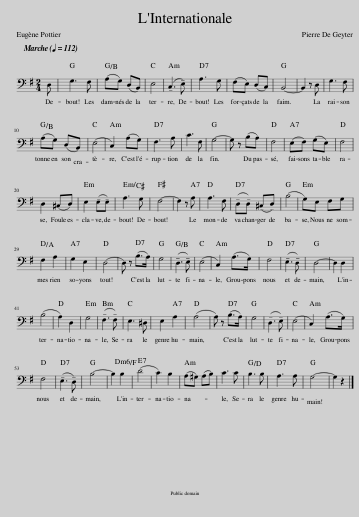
X:1
L:1/8
M:2/4
I:linebreak $
K:G
V:1 bass
V:1
 uD,[Q:1/4=112] | vG,3 uF, | (vA,G,) (uD,B,,) | vE,4 | (!tenuto!uC,3 !tenuto!uE,) | %5
 vA,3 uG, | (vF,E,) (uD,C,) | vB,,4- | B,,2 z uD, | vG,3 uF, |$ %10
 (vA,G,) (uD,B,,) | (vE,4 | C,2) (uA,G,) | vF,3 uA, | vC3 uF, | %15
 vG,4- | G, z (uB,A,) | vF,4 | (uE,F,) (vG,E,) | uF,4 |$ %20
 vD,2 (u^C,D,) | vE,2 (!tenuto!uE,!tenuto!uE,) | vA,3 uG, | vF,4- | F,2 z uA, | %25
 vA,3 uF, | (!tenuto!vD,!tenuto!vD,) (!tenuto!u^C,!tenuto!uD,) | (vB,4 | G,)uE, vF,uG, |$ vF,2 uA,2 | %30
 vG,2 uE,2 | (vD,4 | D,) z (uB,>A,) | vG,4 | (!tenuto!uD,3 !tenuto!uE,) | %35
 (vE,4 | C,2) (uA,>G,) | vF,4 | (!tenuto!uE,3 !tenuto!uD,) | vD,4- | %40
 D,2 uD,2 |$ (vB,4 | A,2) uD,2 | vG,4 | (!tenuto!uF,3 !tenuto!uF,) | %45
 vE,3 u^D, | vE,2 uA,2 | (vA,4 | A,) z (uB,>A,) | vG,4 | %50
 (!tenuto!uD,3 !tenuto!uE,) | (vE,4 | C,2) (uA,>G,) |$ vF,4 | (!tenuto!uE,3 !tenuto!uD,) | %55
 vB,4- | B,2 uB,2 | (vD4 | C2) uB,2 | (vA,^G,) (uA,B,) | %60
 vC3 uC | vB,3 uB, | vA,3 uA, | vG,4- | G,2 z2 |] %65
